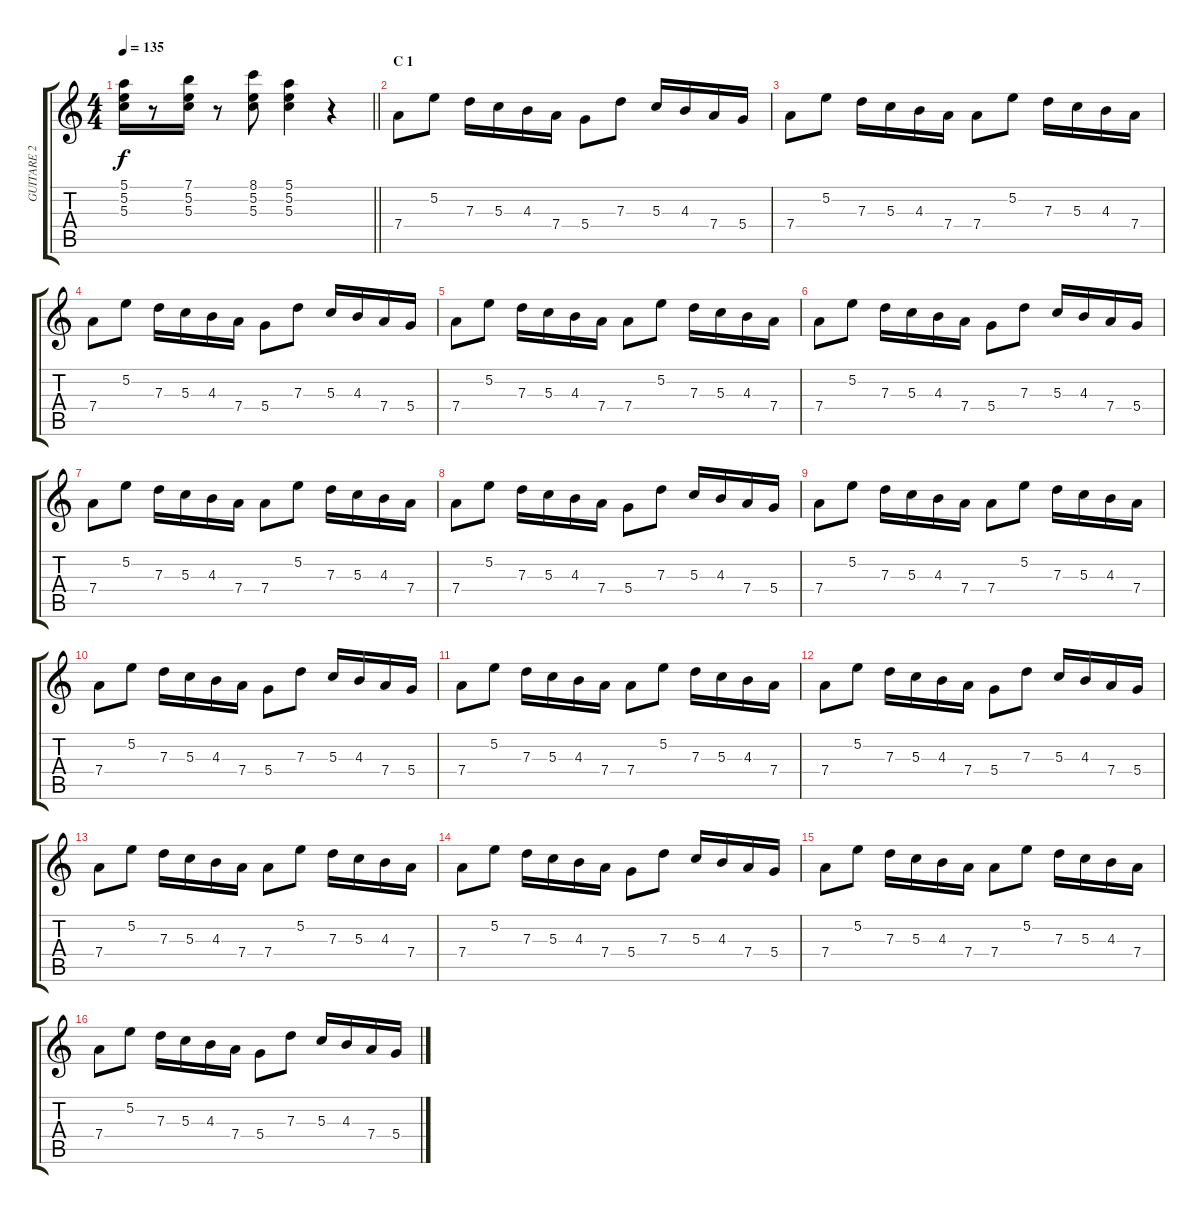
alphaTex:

\track ("GUITARE 2" "GUITARE 2") {instrument distortionguitar}
\staff {score tabs}
\tuning (E4 B3 G3 D3 A2 E2) {hide}
\ts (4 4)
\tempo 135
\clef g2
\barLineRight lightlight
\ks c
(5.1 5.2 5.3).16{dy f volume 10 instrument distortionguitar} r.8 (7.1 5.2 5.3).16 r.8 (8.1 5.2 5.3).8 (5.1 5.2 5.3).4 r.4 |
\section ("" "C 1")
7.4.8 5.2.8 7.3.16 5.3.16 4.3.16 7.4.16 5.4.8 7.3.8 5.3.16 4.3.16 7.4.16 5.4.16 |
7.4.8 5.2.8 7.3.16 5.3.16 4.3.16 7.4.16 7.4.8 5.2.8 7.3.16 5.3.16 4.3.16 7.4.16 |
7.4.8 5.2.8 7.3.16 5.3.16 4.3.16 7.4.16 5.4.8 7.3.8 5.3.16 4.3.16 7.4.16 5.4.16 |
7.4.8 5.2.8 7.3.16 5.3.16 4.3.16 7.4.16 7.4.8 5.2.8 7.3.16 5.3.16 4.3.16 7.4.16 |
7.4.8 5.2.8 7.3.16 5.3.16 4.3.16 7.4.16 5.4.8 7.3.8 5.3.16 4.3.16 7.4.16 5.4.16 |
7.4.8 5.2.8 7.3.16 5.3.16 4.3.16 7.4.16 7.4.8 5.2.8 7.3.16 5.3.16 4.3.16 7.4.16 |
7.4.8 5.2.8 7.3.16 5.3.16 4.3.16 7.4.16 5.4.8 7.3.8 5.3.16 4.3.16 7.4.16 5.4.16 |
7.4.8 5.2.8 7.3.16 5.3.16 4.3.16 7.4.16 7.4.8 5.2.8 7.3.16 5.3.16 4.3.16 7.4.16 |
7.4.8 5.2.8 7.3.16 5.3.16 4.3.16 7.4.16 5.4.8 7.3.8 5.3.16 4.3.16 7.4.16 5.4.16 |
7.4.8 5.2.8 7.3.16 5.3.16 4.3.16 7.4.16 7.4.8 5.2.8 7.3.16 5.3.16 4.3.16 7.4.16 |
7.4.8 5.2.8 7.3.16 5.3.16 4.3.16 7.4.16 5.4.8 7.3.8 5.3.16 4.3.16 7.4.16 5.4.16 |
7.4.8 5.2.8 7.3.16 5.3.16 4.3.16 7.4.16 7.4.8 5.2.8 7.3.16 5.3.16 4.3.16 7.4.16 |
7.4.8 5.2.8 7.3.16 5.3.16 4.3.16 7.4.16 5.4.8 7.3.8 5.3.16 4.3.16 7.4.16 5.4.16 |
7.4.8 5.2.8 7.3.16 5.3.16 4.3.16 7.4.16 7.4.8 5.2.8 7.3.16 5.3.16 4.3.16 7.4.16 |
7.4.8 5.2.8 7.3.16 5.3.16 4.3.16 7.4.16 5.4.8 7.3.8 5.3.16 4.3.16 7.4.16 5.4.16
